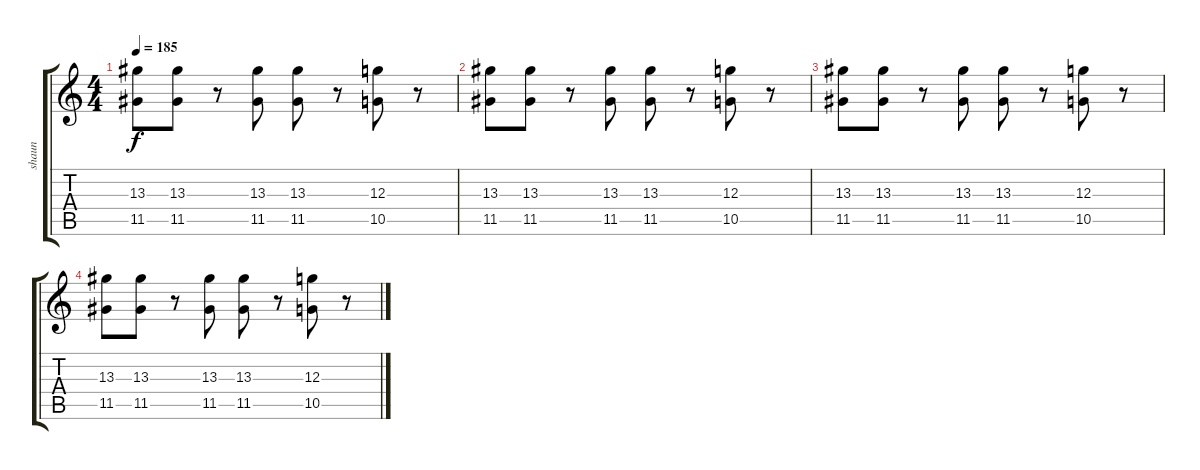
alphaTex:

\track ("shaun" "shaun") {instrument distortionguitar}
\staff {score tabs}
\tuning (E4 B3 G3 D3 A2 E2) {hide}
\ts (4 4)
\tempo 185
\clef g2
\ks c
(13.3 11.5).8{dy f volume 0} (13.3 11.5).8 r.8 (13.3 11.5).8 (13.3 11.5).8 r.8 (12.3 10.5).8 r.8 |
(13.3 11.5).8 (13.3 11.5).8 r.8 (13.3 11.5).8 (13.3 11.5).8 r.8 (12.3 10.5).8 r.8 |
(13.3 11.5).8 (13.3 11.5).8 r.8 (13.3 11.5).8 (13.3 11.5).8 r.8 (12.3 10.5).8 r.8 |
(13.3 11.5).8 (13.3 11.5).8 r.8 (13.3 11.5).8 (13.3 11.5).8 r.8 (12.3 10.5).8 r.8
